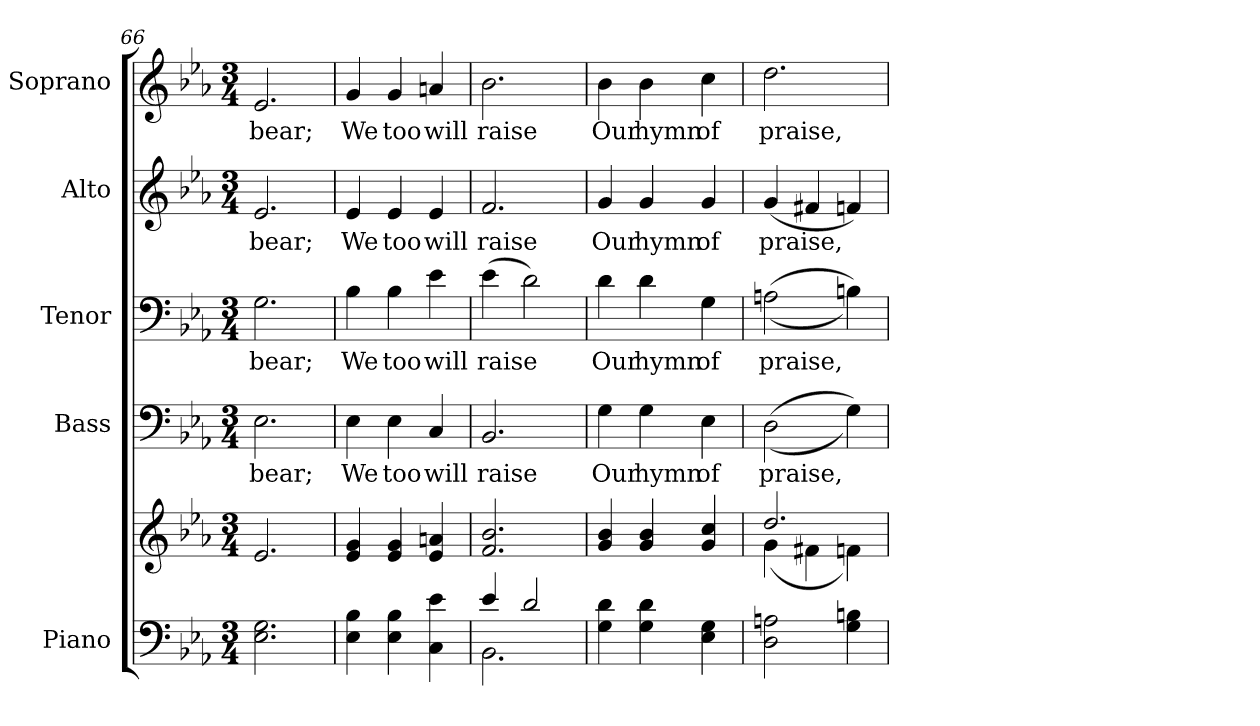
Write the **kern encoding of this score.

**kern	**kern	**kern	**text	**kern	**text	**kern	**text	**kern	**text
*part5	*part5	*part4	*part4	*part3	*part3	*part2	*part2	*part1	*part1
*staff6	*staff5	*staff4	*staff4	*staff3	*staff3	*staff2	*staff2	*staff1	*staff1
*I"Piano	*	*I"Bass	*	*I"Tenor	*	*I"Alto	*	*I"Soprano	*
*I'Pno.	*	*I'B.	*	*I'T.	*	*I'A.	*	*I'S.	*
*clefF4	*clefG2	*clefF4	*	*clefF4	*	*clefG2	*	*clefG2	*
*k[b-e-a-]	*k[b-e-a-]	*k[b-e-a-]	*	*k[b-e-a-]	*	*k[b-e-a-]	*	*k[b-e-a-]	*
*E-:	*E-:	*E-:	*	*E-:	*	*E-:	*	*E-:	*
*M3/4	*M3/4	*M3/4	*	*M3/4	*	*M3/4	*	*M3/4	*
=66	=66	=66	=66	=66	=66	=66	=66	=66	=66
!	!	!	!LO:LY:b:color=#000000	!	!	!	!	!	!
!	!	!	!	!	!LO:LY:b:color=#000000	!	!	!	!
!	!	!	!	!	!	!	!LO:LY:b:color=#000000	!	!
!	!	!	!	!	!	!	!	!	!LO:LY:b:color=#000000
2.E-i\ 2.Gi	2.e-i/	2.E-i\	bear;	2.Gi\	bear;	2.e-i/	bear;	2.e-i/	bear;
!!LO:PB:g=z
=67	=67	=67	=67	=67	=67	=67	=67	=67	=67
!	!	!	!LO:LY:b:color=#000000	!	!	!	!	!	!
!	!	!	!	!	!LO:LY:b:color=#000000	!	!	!	!
!	!	!	!	!	!	!	!LO:LY:b:color=#000000	!	!
!	!	!	!	!	!	!	!	!	!LO:LY:b:color=#000000
4E-i\ 4B-i	4e-i/ 4gi	4E-i\	We	4B-i\	We	4e-i/	We	4gi/	We
!	!	!	!LO:LY:b:color=#000000	!	!	!	!	!	!
!	!	!	!	!	!LO:LY:b:color=#000000	!	!	!	!
!	!	!	!	!	!	!	!LO:LY:b:color=#000000	!	!
!	!	!	!	!	!	!	!	!	!LO:LY:b:color=#000000
4E-i\ 4B-i	4e-i/ 4gi	4E-i\	too	4B-i\	too	4e-i/	too	4gi/	too
!	!	!	!LO:LY:b:color=#000000	!	!	!	!	!	!
!	!	!	!	!	!LO:LY:b:color=#000000	!	!	!	!
!	!	!	!	!	!	!	!LO:LY:b:color=#000000	!	!
!	!	!	!	!	!	!	!	!	!LO:LY:b:color=#000000
4Ci\ 4e-i	4e-i/ 4ani	4Ci/	will	4e-i\	will	4e-i/	will	4ani/	will
=68	=68	=68	=68	=68	=68	=68	=68	=68	=68
*^	*	*	*	*	*	*	*	*	*
!	!	!	!	!LO:LY:b:color=#000000	!	!	!	!	!	!
!	!	!	!	!	!	!LO:LY:b:color=#000000	!	!	!	!
!	!	!	!	!	!	!	!	!LO:LY:b:color=#000000	!	!
!	!	!	!	!	!	!	!	!	!	!LO:LY:b:color=#000000
4e-i/	2.BB-i\	2.fi/ 2.b-i	2.BB-i/	raise	(4e-i\	raise	2.fi/	raise	2.b-i\	raise
2di/	.	.	.	.	2di\)	.	.	.	.	.
*v	*v	*	*	*	*	*	*	*	*	*
=69	=69	=69	=69	=69	=69	=69	=69	=69	=69
!	!	!	!LO:LY:b:color=#000000	!	!	!	!	!	!
!	!	!	!	!	!LO:LY:b:color=#000000	!	!	!	!
!	!	!	!	!	!	!	!LO:LY:b:color=#000000	!	!
!	!	!	!	!	!	!	!	!	!LO:LY:b:color=#000000
4Gi\ 4di	4gi/ 4b-i	4Gi\	Our	4di\	Our	4gi/	Our	4b-i\	Our
!	!	!	!LO:LY:b:color=#000000	!	!	!	!	!	!
!	!	!	!	!	!LO:LY:b:color=#000000	!	!	!	!
!	!	!	!	!	!	!	!LO:LY:b:color=#000000	!	!
!	!	!	!	!	!	!	!	!	!LO:LY:b:color=#000000
4Gi\ 4di	4gi/ 4b-i	4Gi\	hymn	4di\	hymn	4gi/	hymn	4b-i\	hymn
!	!	!	!LO:LY:b:color=#000000	!	!	!	!	!	!
!	!	!	!	!	!LO:LY:b:color=#000000	!	!	!	!
!	!	!	!	!	!	!	!LO:LY:b:color=#000000	!	!
!	!	!	!	!	!	!	!	!	!LO:LY:b:color=#000000
4E-i\ 4Gi	4gi/ 4cci	4E-i\	of	4Gi\	of	4gi/	of	4cci\	of
!!LO:PB:g=z
=70	=70	=70	=70	=70	=70	=70	=70	=70	=70
*	*^	*	*	*	*	*	*	*	*
!	!	!	!	!LO:LY:b:color=#000000	!	!	!	!	!	!
!	!	!	!	!	!	!LO:LY:b:color=#000000	!	!	!	!
!	!	!	!	!	!	!	!	!LO:LY:b:color=#000000	!	!
!	!	!	!	!	!	!	!	!	!	!LO:LY:b:color=#000000
2Di\ 2Ani	2.ddi/	(4gi\	((2Di\	praise,	((2Ani\	praise,	(4gi/	praise,	2.ddi\	praise,
.	.	4f#Xi\	.	.	.	.	4f#Xi/	.	.	.
4Gi\ 4Bni	.	4fni\)	4Gi\))	.	4Bni\))	.	4fni/)	.	.	.
*	*v	*v	*	*	*	*	*	*	*	*
=	=	=	=	=	=	=	=	=	=
*-	*-	*-	*-	*-	*-	*-	*-	*-	*-
